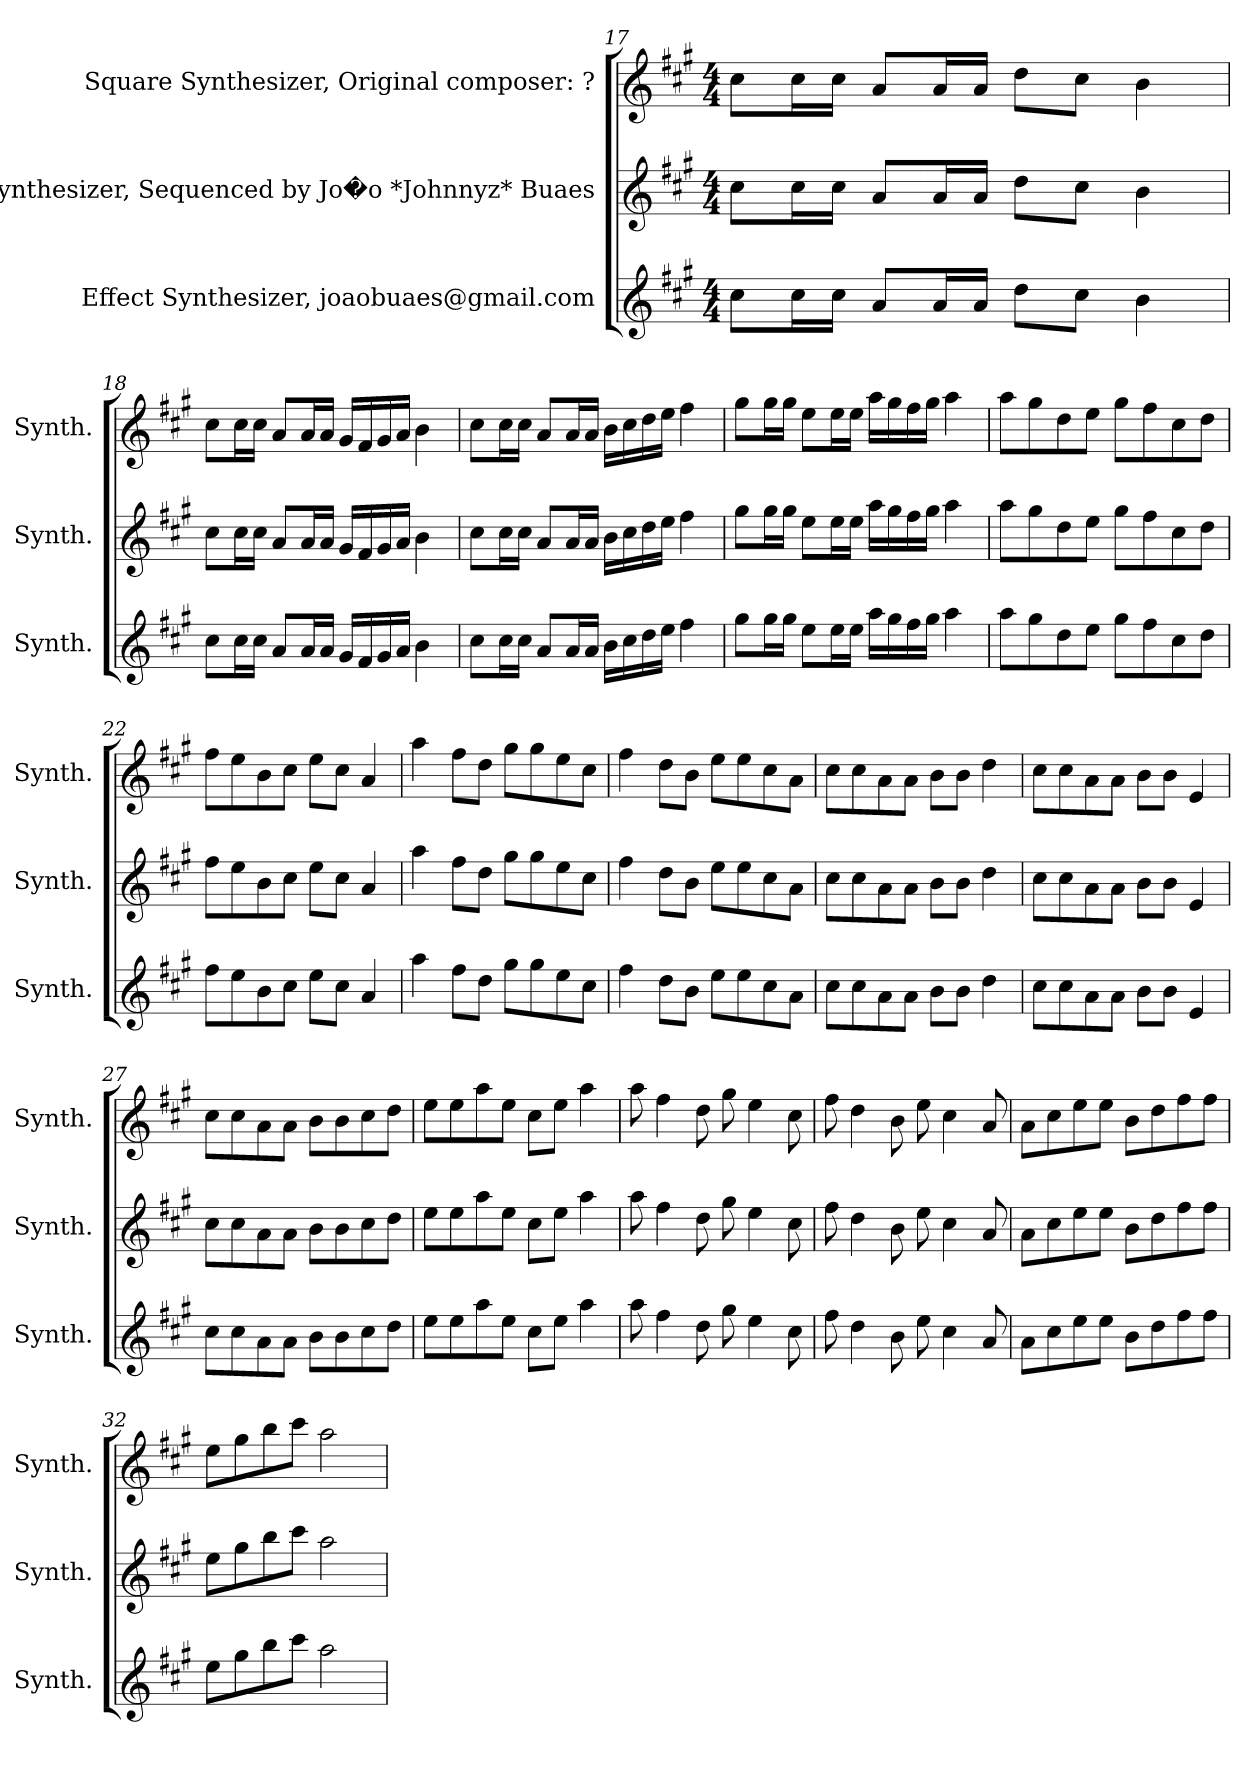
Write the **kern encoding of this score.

**kern	**kern	**kern
*part3	*part2	*part1
*staff3	*staff2	*staff1
*I"Effect Synthesizer, joaobuaes@gmail.com	*I"Square Synthesizer, Sequenced by Jo�o *Johnnyz* Buaes	*I"Square Synthesizer, Original composer: ?
*I'Synth.	*I'Synth.	*I'Synth.
!!LO:PB:g=z
*clefG2	*clefG2	*clefG2
*k[f#c#g#]	*k[f#c#g#]	*k[f#c#g#]
*M4/4	*M4/4	*M4/4
=17	=17	=17
8cc#\L	8cc#\L	8cc#\L
16cc#\L	16cc#\L	16cc#\L
16cc#\JJ	16cc#\JJ	16cc#\JJ
8a/L	8a/L	8a/L
16a/L	16a/L	16a/L
16a/JJ	16a/JJ	16a/JJ
8dd\L	8dd\L	8dd\L
8cc#\J	8cc#\J	8cc#\J
4b\	4b\	4b\
=18	=18	=18
8cc#\L	8cc#\L	8cc#\L
16cc#\L	16cc#\L	16cc#\L
16cc#\JJ	16cc#\JJ	16cc#\JJ
8a/L	8a/L	8a/L
16a/L	16a/L	16a/L
16a/JJ	16a/JJ	16a/JJ
16g#/LL	16g#/LL	16g#/LL
16f#/	16f#/	16f#/
16g#/	16g#/	16g#/
16a/JJ	16a/JJ	16a/JJ
4b\	4b\	4b\
=19	=19	=19
8cc#\L	8cc#\L	8cc#\L
16cc#\L	16cc#\L	16cc#\L
16cc#\JJ	16cc#\JJ	16cc#\JJ
8a/L	8a/L	8a/L
16a/L	16a/L	16a/L
16a/JJ	16a/JJ	16a/JJ
16b\LL	16b\LL	16b\LL
16cc#\	16cc#\	16cc#\
16dd\	16dd\	16dd\
16ee\JJ	16ee\JJ	16ee\JJ
4ff#\	4ff#\	4ff#\
=20	=20	=20
8gg#\L	8gg#\L	8gg#\L
16gg#\L	16gg#\L	16gg#\L
16gg#\JJ	16gg#\JJ	16gg#\JJ
8ee\L	8ee\L	8ee\L
16ee\L	16ee\L	16ee\L
16ee\JJ	16ee\JJ	16ee\JJ
16aa\LL	16aa\LL	16aa\LL
16gg#\	16gg#\	16gg#\
16ff#\	16ff#\	16ff#\
16gg#\JJ	16gg#\JJ	16gg#\JJ
4aa\	4aa\	4aa\
!!LO:LB:g=z
=21	=21	=21
8aa\L	8aa\L	8aa\L
8gg#\	8gg#\	8gg#\
8dd\	8dd\	8dd\
8ee\J	8ee\J	8ee\J
8gg#\L	8gg#\L	8gg#\L
8ff#\	8ff#\	8ff#\
8cc#\	8cc#\	8cc#\
8dd\J	8dd\J	8dd\J
=22	=22	=22
8ff#\L	8ff#\L	8ff#\L
8ee\	8ee\	8ee\
8b\	8b\	8b\
8cc#\J	8cc#\J	8cc#\J
8ee\L	8ee\L	8ee\L
8cc#\J	8cc#\J	8cc#\J
4a/	4a/	4a/
=23	=23	=23
4aa\	4aa\	4aa\
8ff#\L	8ff#\L	8ff#\L
8dd\J	8dd\J	8dd\J
8gg#\L	8gg#\L	8gg#\L
8gg#\	8gg#\	8gg#\
8ee\	8ee\	8ee\
8cc#\J	8cc#\J	8cc#\J
=24	=24	=24
4ff#\	4ff#\	4ff#\
8dd\L	8dd\L	8dd\L
8b\J	8b\J	8b\J
8ee\L	8ee\L	8ee\L
8ee\	8ee\	8ee\
8cc#\	8cc#\	8cc#\
8a\J	8a\J	8a\J
=25	=25	=25
8cc#\L	8cc#\L	8cc#\L
8cc#\	8cc#\	8cc#\
8a\	8a\	8a\
8a\J	8a\J	8a\J
8b\L	8b\L	8b\L
8b\J	8b\J	8b\J
4dd\	4dd\	4dd\
!!LO:LB:g=z
=26	=26	=26
8cc#\L	8cc#\L	8cc#\L
8cc#\	8cc#\	8cc#\
8a\	8a\	8a\
8a\J	8a\J	8a\J
8b\L	8b\L	8b\L
8b\J	8b\J	8b\J
4e/	4e/	4e/
=27	=27	=27
8cc#\L	8cc#\L	8cc#\L
8cc#\	8cc#\	8cc#\
8a\	8a\	8a\
8a\J	8a\J	8a\J
8b\L	8b\L	8b\L
8b\	8b\	8b\
8cc#\	8cc#\	8cc#\
8dd\J	8dd\J	8dd\J
=28	=28	=28
8ee\L	8ee\L	8ee\L
8ee\	8ee\	8ee\
8aa\	8aa\	8aa\
8ee\J	8ee\J	8ee\J
8cc#\L	8cc#\L	8cc#\L
8ee\J	8ee\J	8ee\J
4aa\	4aa\	4aa\
=29	=29	=29
8aa\	8aa\	8aa\
4ff#\	4ff#\	4ff#\
8dd\	8dd\	8dd\
8gg#\	8gg#\	8gg#\
4ee\	4ee\	4ee\
8cc#\	8cc#\	8cc#\
=30	=30	=30
8ff#\	8ff#\	8ff#\
4dd\	4dd\	4dd\
8b\	8b\	8b\
8ee\	8ee\	8ee\
4cc#\	4cc#\	4cc#\
8a/	8a/	8a/
!!LO:LB:g=z
=31	=31	=31
8a\L	8a\L	8a\L
8cc#\	8cc#\	8cc#\
8ee\	8ee\	8ee\
8ee\J	8ee\J	8ee\J
8b\L	8b\L	8b\L
8dd\	8dd\	8dd\
8ff#\	8ff#\	8ff#\
8ff#\J	8ff#\J	8ff#\J
=32	=32	=32
8ee\L	8ee\L	8ee\L
8gg#\	8gg#\	8gg#\
8bb\	8bb\	8bb\
8ccc#\J	8ccc#\J	8ccc#\J
2aa\	2aa\	2aa\
=	=	=
*-	*-	*-
